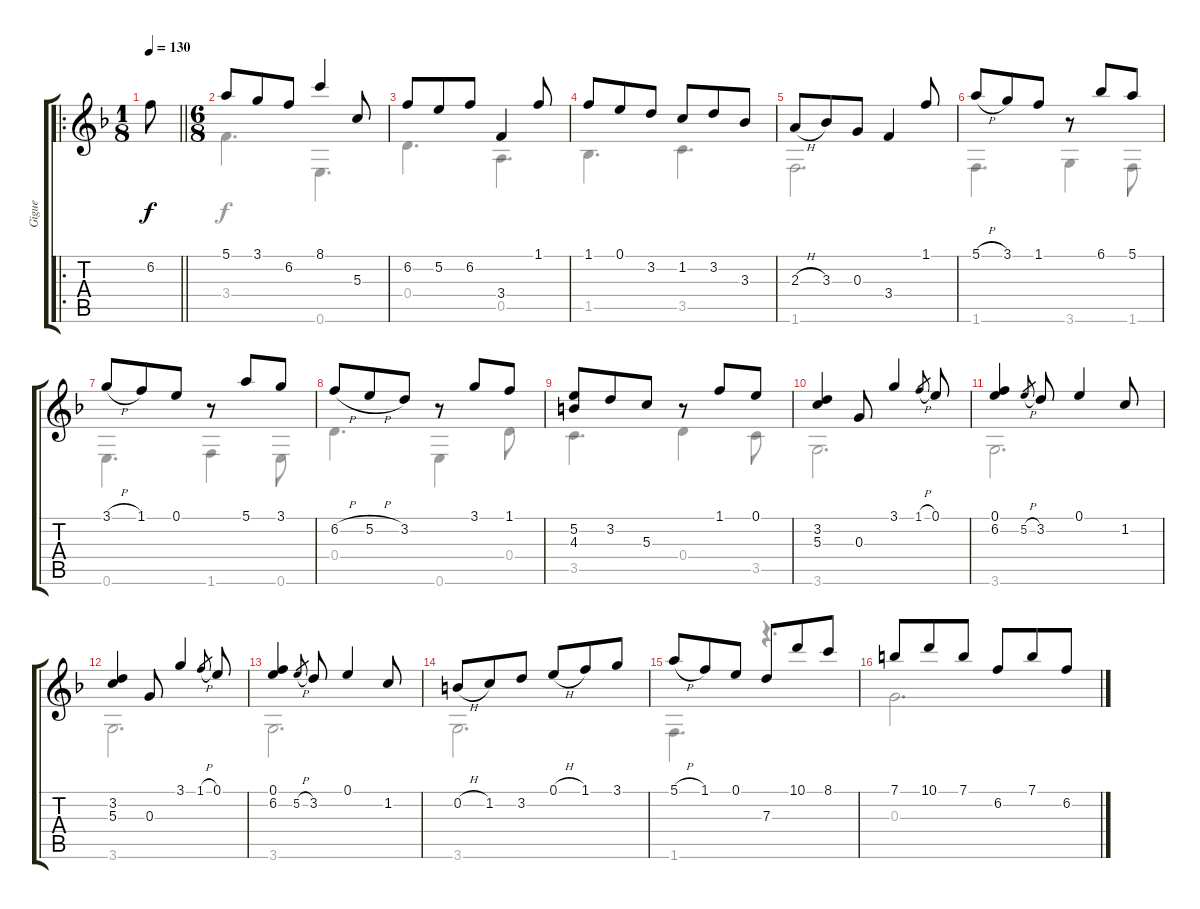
\track ("Gigue" "Gigue") {instrument acousticguitarnylon}
\staff {score tabs}
\tuning (E4 B3 G3 D3 A2 E2) {hide}
\voice
\ro
\ts (1 8)
\tempo 130
\clef g2
\barLineRight lightlight
\ks f
6.2.8{dy f instrument acousticguitarnylon} |
\ts (6 8)
5.1.8 3.1.8 6.2.8 8.1.4 5.3.8 |
6.2.8 5.2.8 6.2.8 3.4.4 1.1.8 |
1.1.8 0.1.8 3.2.8 1.2.8 3.2.8 3.3.8 |
2.3{h}.8 3.3.8 0.3.8 3.4.4 1.1.8 |
5.1{h}.8 3.1.8 1.1.8 r.8 6.1.8 5.1.8 |
3.1{h}.8 1.1.8 0.1.8 r.8 5.1.8 3.1.8 |
6.2{h}.8 5.2{h}.8 3.2.8 r.8 3.1.8 1.1.8 |
(5.2 4.3).8 3.2.8 5.3.8 r.8 1.1.8 0.1.8 |
(3.2 5.3).4 0.3.8 3.1.4 1.1{h}.8{gr} 0.1.8 |
(0.1 6.2).4 5.2{h}.8{gr} 3.2.8 0.1.4 1.2.8 |
(3.2 5.3).4 0.3.8 3.1.4 1.1{h}.8{gr} 0.1.8 |
(0.1 6.2).4 5.2{h}.8{gr} 3.2.8 0.1.4 1.2.8 |
0.2{h}.8 1.2.8 3.2.8 0.1{h}.8 1.1.8 3.1.8 |
5.1{h}.8 1.1.8 0.1.8 7.3.8 10.1.8 8.1.8 |
7.1.8 10.1.8 7.1.8 6.2.8 7.1.8 6.2.8
\voice
\clef g2
\ottava regular
\simile none
\barLineRight lightlight
\ks f
|
3.4.4{d} 0.6.4{d} |
0.4.4{d} 0.5.4{d} |
1.5.4{d} 3.5.4{d} |
1.6.2{d} |
1.6.4{d} 3.6.4 1.6.8 |
0.6.4{d} 1.6.4 0.6.8 |
0.4.4{d} 0.6.4 0.4.8 |
3.5.4{d} 0.4.4 3.5.8 |
3.6.2{d} |
3.6.2{d} |
3.6.2{d} |
3.6.2{d} |
3.6.2{d} |
1.6.4{d} r.4{d} |
0.3.2{d}
